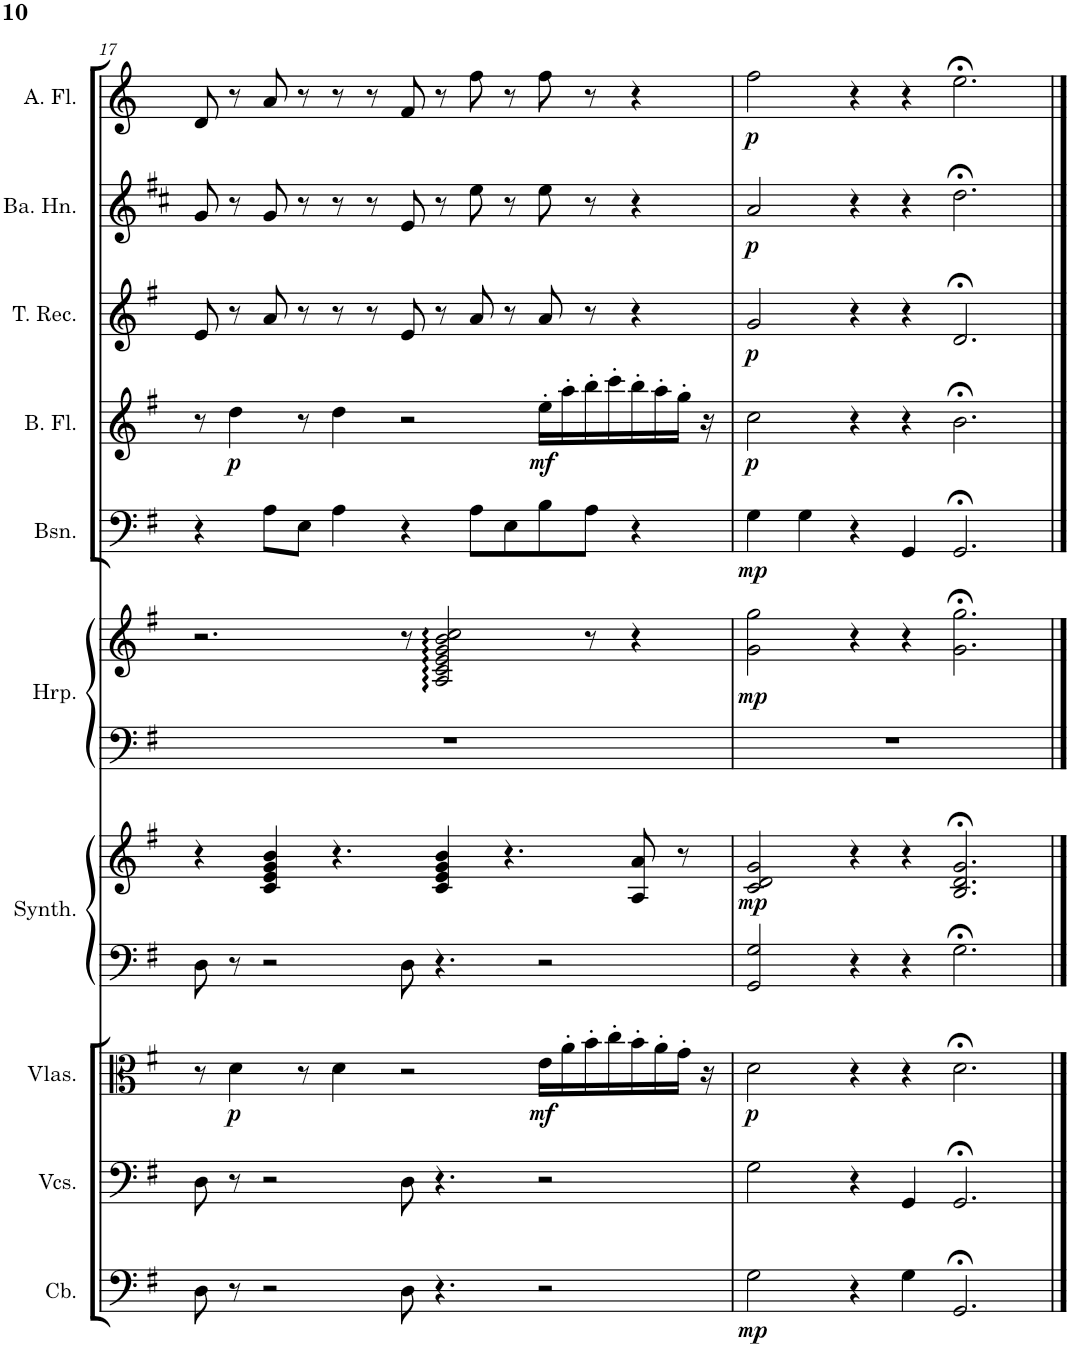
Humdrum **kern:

**kern	**dynam	**kern	**kern	**dynam	**kern	**kern	**dynam	**kern	**kern	**dynam	**kern	**dynam	**kern	**dynam	**kern	**dynam	**kern	**dynam	**kern	**dynam
*part10	*part10	*part9	*part8	*part8	*part7	*part7	*part7	*part6	*part6	*part6	*part5	*part5	*part4	*part4	*part3	*part3	*part2	*part2	*part1	*part1
*staff12	*staff12	*staff11	*staff10	*staff10	*staff9	*staff8	*staff8/9	*staff7	*staff6	*staff6/7	*staff5	*staff5	*staff4	*staff4	*staff3	*staff3	*staff2	*staff2	*staff1	*staff1
*I"Contrabass	*	*I"Violoncellos	*I"Violas	*	*I"String Synthesizer	*	*	*I"Harp	*	*	*I"Bassoon	*	*I"Bass Flute	*	*I"Tenor Recorder	*	*I"Basset Horn	*	*I"Alto Flute	*
*I'Cb.	*	*I'Vcs.	*I'Vlas.	*	*I'Synth.	*	*	*I'Hrp.	*	*	*I'Bsn.	*	*I'B. Fl.	*	*I'T. Rec.	*	*I'Ba. Hn.	*	*I'A. Fl.	*
!!LO:PB:g=z
*clefF4	*	*clefF4	*clefC3	*	*clefF4	*clefG2	*	*clefF4	*clefG2	*	*clefF4	*	*clefG2	*	*clefG2	*	*clefG2	*	*clefG2	*
*Trd7c12	*	*	*	*	*	*	*	*	*	*	*	*	*Trd7c12	*	*	*	*Trd4c7	*	*Trd3c5	*
*k[f#]	*	*k[f#]	*k[f#]	*	*k[f#]	*k[f#]	*	*k[f#]	*k[f#]	*	*k[f#]	*	*k[f#]	*	*k[f#]	*	*k[f#c#]	*	*k[]	*
*M7/4	*	*M7/4	*M7/4	*	*M7/4	*M7/4	*	*M7/4	*M7/4	*	*M7/4	*	*M7/4	*	*M7/4	*	*M7/4	*	*M7/4	*
=17	=17	=17	=17	=17	=17	=17	=17	=17	=17	=17	=17	=17	=17	=17	=17	=17	=17	=17	=17	=17
8D\	.	8D\	8r	.	8D\	4r	.	1..r	2.r	.	4r	.	8r	.	8e/	.	8g/	.	8d/	.
!	!	!	!	!LO:DY:b	!	!	!	!	!	!	!	!	!	!LO:DY:b	!	!	!	!	!	!
8r	.	8r	4d\	p	8r	.	.	.	.	.	.	.	4dd\	p	8r	.	8r	.	8r	.
2r	.	2r	.	.	2r	4c/ 4e/ 4g/ 4b/	.	.	.	.	8A\L	.	.	.	8a/	.	8g/	.	8a/	.
.	.	.	8r	.	.	.	.	.	.	.	8E\J	.	8r	.	8r	.	8r	.	8r	.
.	.	.	4d\	.	.	4.r	.	.	.	.	4A\	.	4dd\	.	8r	.	8r	.	8r	.
.	.	.	.	.	.	.	.	.	.	.	.	.	.	.	8r	.	8r	.	8r	.
8D\	.	8D\	2r	.	8D\	.	.	.	8r	.	4r	.	2r	.	8e/	.	8e/	.	8f/	.
4.r	.	4.r	.	.	4.r	4c/ 4e/ 4g/ 4b/	.	.	2A/ 2c/ 2e/ 2g/ 2b/ 2cc/	.	.	.	.	.	8r	.	8r	.	8r	.
.	.	.	.	.	.	.	.	.	.	.	8A\L	.	.	.	8a/	.	8ee\	.	8ff\	.
.	.	.	.	.	.	4.r	.	.	.	.	8E\	.	.	.	8r	.	8r	.	8r	.
!	!	!	!	!LO:DY:b	!	!	!	!	!	!	!	!	!	!LO:DY:b	!	!	!	!	!	!
2r	.	2r	16e\LL	mf	2r	.	.	.	.	.	8B\	.	16ee'\LL	mf	8a/	.	8ee\	.	8ff\	.
.	.	.	16a'\	.	.	.	.	.	.	.	.	.	16aa'\	.	.	.	.	.	.	.
.	.	.	16b'\	.	.	.	.	.	8r	.	8A\J	.	16bb'\	.	8r	.	8r	.	8r	.
.	.	.	16cc'\	.	.	.	.	.	.	.	.	.	16ccc'\	.	.	.	.	.	.	.
.	.	.	16b'\	.	.	8A/ 8a/	.	.	4r	.	4r	.	16bb'\	.	4r	.	4r	.	4r	.
.	.	.	16a'\	.	.	.	.	.	.	.	.	.	16aa'\	.	.	.	.	.	.	.
.	.	.	16g'\JJ	.	.	8r	.	.	.	.	.	.	16gg'\JJ	.	.	.	.	.	.	.
.	.	.	16r	.	.	.	.	.	.	.	.	.	16r	.	.	.	.	.	.	.
=18	=18	=18	=18	=18	=18	=18	=18	=18	=18	=18	=18	=18	=18	=18	=18	=18	=18	=18	=18	=18
!	!LO:DY:b	!	!	!LO:DY:b	!	!	!LO:DY:b	!	!	!LO:DY:b	!	!LO:DY:b	!	!LO:DY:b	!	!LO:DY:b	!	!LO:DY:b	!	!LO:DY:b
2G\	mp	2G\	2d\	p	2GG/ 2G/	2c/ 2d/ 2g/	mp	1..r	2g\ 2gg\	mp	4G\	mp	2cc\	p	2g/	p	2a/	p	2ff\	p
.	.	.	.	.	.	.	.	.	.	.	4G\	.	.	.	.	.	.	.	.	.
4r	.	4r	4r	.	4r	4r	.	.	4r	.	4r	.	4r	.	4r	.	4r	.	4r	.
4G\	.	4GG/	4r	.	4r	4r	.	.	4r	.	4GG/	.	4r	.	4r	.	4r	.	4r	.
2.GG;</	.	2.GG;</	2.d;<\	.	2.G;<\	2.B/;< 2.d/;< 2.g/;<	.	.	2.g\;< 2.gg\;<	.	2.GG;</	.	2.b;<\	.	2.d;</	.	2.dd;<\	.	2.ee;<\	.
==	==	==	==	==	==	==	==	==	==	==	==	==	==	==	==	==	==	==	==	==
*-	*-	*-	*-	*-	*-	*-	*-	*-	*-	*-	*-	*-	*-	*-	*-	*-	*-	*-	*-	*-
